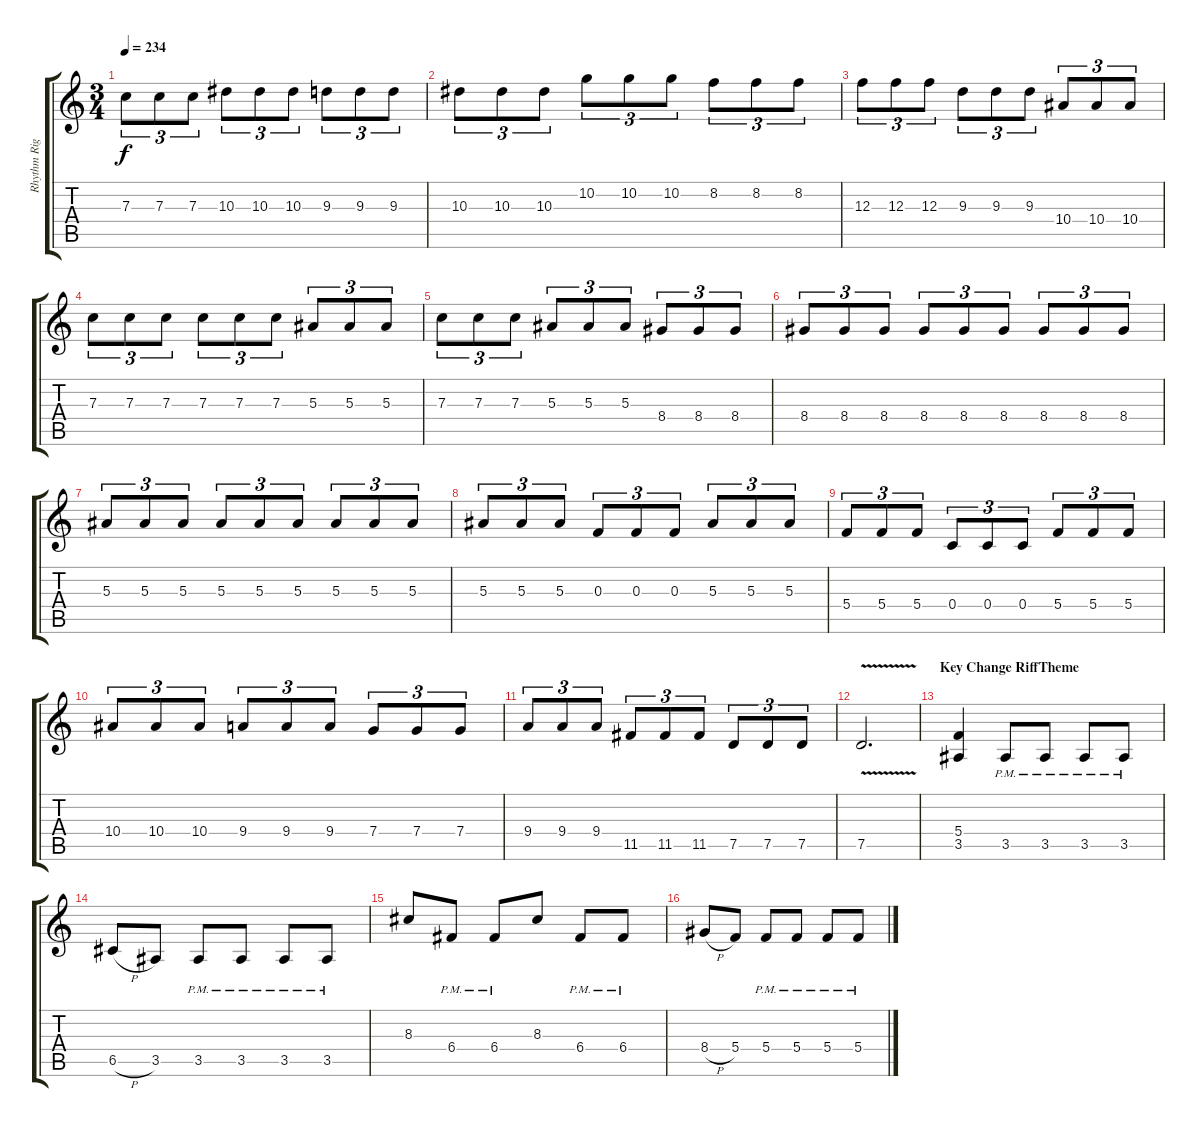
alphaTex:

\track ("Rhythm Right" "Rhythm Rig") {instrument overdrivenguitar}
\staff {score tabs}
\tuning (D4 A3 F3 C3 G2 D2) {hide}
\ts (3 4)
\tempo 234
\clef g2
\ks c
7.3.8{tu (3 2) dy f} 7.3.8{tu (3 2)} 7.3.8{tu (3 2)} 10.3.8{tu (3 2)} 10.3.8{tu (3 2)} 10.3.8{tu (3 2)} 9.3.8{tu (3 2)} 9.3.8{tu (3 2)} 9.3.8{tu (3 2)} |
10.3.8{tu (3 2)} 10.3.8{tu (3 2)} 10.3.8{tu (3 2)} 10.2.8{tu (3 2)} 10.2.8{tu (3 2)} 10.2.8{tu (3 2)} 8.2.8{tu (3 2)} 8.2.8{tu (3 2)} 8.2.8{tu (3 2)} |
12.3.8{tu (3 2)} 12.3.8{tu (3 2)} 12.3.8{tu (3 2)} 9.3.8{tu (3 2)} 9.3.8{tu (3 2)} 9.3.8{tu (3 2)} 10.4.8{tu (3 2)} 10.4.8{tu (3 2)} 10.4.8{tu (3 2)} |
7.3.8{tu (3 2)} 7.3.8{tu (3 2)} 7.3.8{tu (3 2)} 7.3.8{tu (3 2)} 7.3.8{tu (3 2)} 7.3.8{tu (3 2)} 5.3.8{tu (3 2)} 5.3.8{tu (3 2)} 5.3.8{tu (3 2)} |
7.3.8{tu (3 2)} 7.3.8{tu (3 2)} 7.3.8{tu (3 2)} 5.3.8{tu (3 2)} 5.3.8{tu (3 2)} 5.3.8{tu (3 2)} 8.4.8{tu (3 2)} 8.4.8{tu (3 2)} 8.4.8{tu (3 2)} |
8.4.8{tu (3 2)} 8.4.8{tu (3 2)} 8.4.8{tu (3 2)} 8.4.8{tu (3 2)} 8.4.8{tu (3 2)} 8.4.8{tu (3 2)} 8.4.8{tu (3 2)} 8.4.8{tu (3 2)} 8.4.8{tu (3 2)} |
5.3.8{tu (3 2)} 5.3.8{tu (3 2)} 5.3.8{tu (3 2)} 5.3.8{tu (3 2)} 5.3.8{tu (3 2)} 5.3.8{tu (3 2)} 5.3.8{tu (3 2)} 5.3.8{tu (3 2)} 5.3.8{tu (3 2)} |
5.3.8{tu (3 2)} 5.3.8{tu (3 2)} 5.3.8{tu (3 2)} 0.3.8{tu (3 2)} 0.3.8{tu (3 2)} 0.3.8{tu (3 2)} 5.3.8{tu (3 2)} 5.3.8{tu (3 2)} 5.3.8{tu (3 2)} |
5.4.8{tu (3 2)} 5.4.8{tu (3 2)} 5.4.8{tu (3 2)} 0.4.8{tu (3 2)} 0.4.8{tu (3 2)} 0.4.8{tu (3 2)} 5.4.8{tu (3 2)} 5.4.8{tu (3 2)} 5.4.8{tu (3 2)} |
10.4.8{tu (3 2)} 10.4.8{tu (3 2)} 10.4.8{tu (3 2)} 9.4.8{tu (3 2)} 9.4.8{tu (3 2)} 9.4.8{tu (3 2)} 7.4.8{tu (3 2)} 7.4.8{tu (3 2)} 7.4.8{tu (3 2)} |
9.4.8{tu (3 2)} 9.4.8{tu (3 2)} 9.4.8{tu (3 2)} 11.5.8{tu (3 2)} 11.5.8{tu (3 2)} 11.5.8{tu (3 2)} 7.5.8{tu (3 2)} 7.5.8{tu (3 2)} 7.5.8{tu (3 2)} |
7.5{v}.2{d} |
\section ("" "Key Change RiffTheme")
(5.4 3.5).4 3.5{pm}.8 3.5{pm}.8 3.5{pm}.8 3.5{pm}.8 |
6.5{h}.8 3.5.8 3.5{pm}.8 3.5{pm}.8 3.5{pm}.8 3.5{pm}.8 |
8.3.8 6.4{pm}.8 6.4{pm}.8 8.3.8 6.4{pm}.8 6.4{pm}.8 |
8.4{h}.8 5.4.8 5.4{pm}.8 5.4{pm}.8 5.4{pm}.8 5.4{pm}.8
